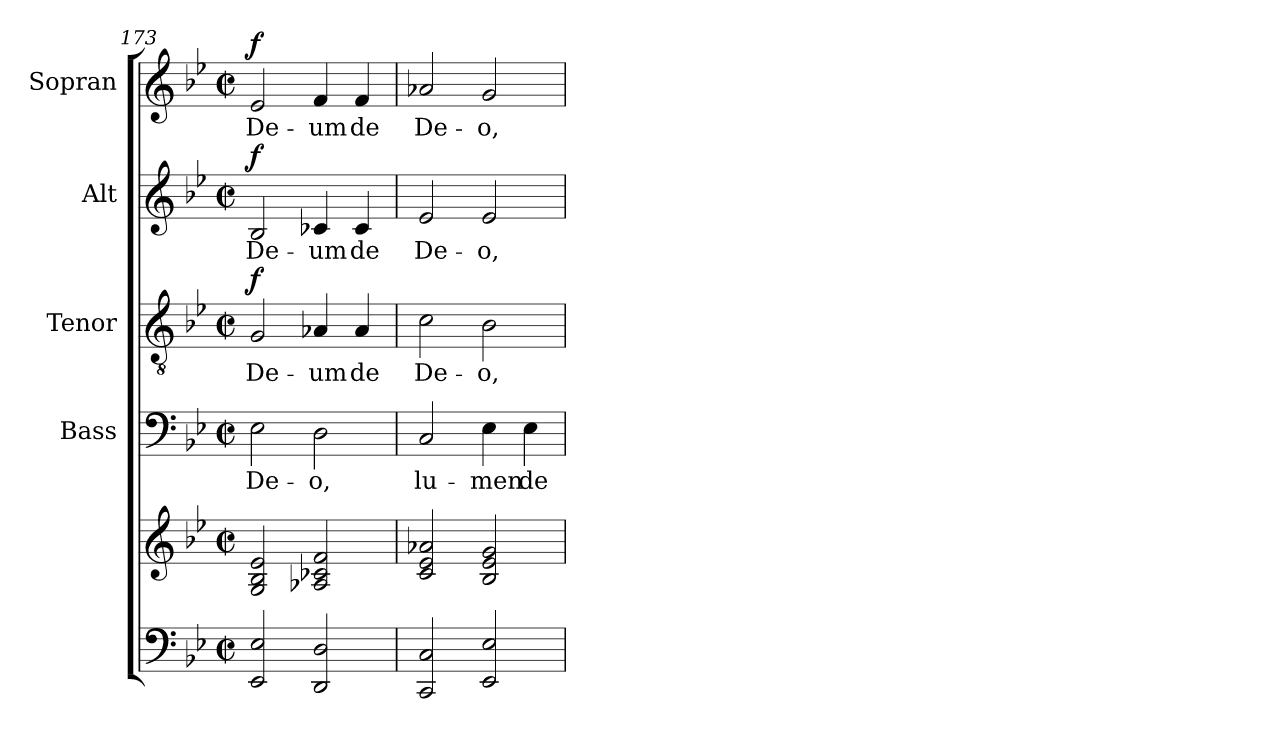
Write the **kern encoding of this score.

**kern	**kern	**kern	**text	**kern	**text	**dynam	**kern	**text	**dynam	**kern	**text	**dynam
*part5	*part5	*part4	*part4	*part3	*part3	*part3	*part2	*part2	*part2	*part1	*part1	*part1
*staff6	*staff5	*staff4	*staff4	*staff3	*staff3	*staff3	*staff2	*staff2	*staff2	*staff1	*staff1	*staff1
*	*	*I"Bass	*	*I"Tenor	*	*	*I"Alt	*	*	*I"Sopran	*	*
*	*	*I'B.	*	*I'T.	*	*	*I'A.	*	*	*I'S.	*	*
*clefF4	*clefG2	*clefF4	*	*clefGv2	*	*	*clefG2	*	*	*clefG2	*	*
*k[b-e-]	*k[b-e-]	*k[b-e-]	*	*k[b-e-]	*	*	*k[b-e-]	*	*	*k[b-e-]	*	*
*B-:	*B-:	*B-:	*	*B-:	*	*	*B-:	*	*	*B-:	*	*
*M2/2	*M2/2	*M2/2	*	*M2/2	*	*	*M2/2	*	*	*M2/2	*	*
*met(c|)	*met(c|)	*met(c|)	*	*met(c|)	*	*	*met(c|)	*	*	*met(c|)	*	*
=173	=173	=173	=173	=173	=173	=173	=173	=173	=173	=173	=173	=173
!	!	!	!LO:LY:b	!	!LO:LY:b	!LO:DY:a	!	!LO:LY:b	!LO:DY:a	!	!LO:LY:b	!LO:DY:a
2EE-/ 2E-/	2G/ 2B-/ 2e-/	2E-\	De-	2G/	De-	f	2B-/	De-	f	2e-/	De-	f
!	!	!	!LO:LY:b	!	!LO:LY:b	!	!	!LO:LY:b	!	!	!LO:LY:b	!
2DD/ 2D/	2A-X/ 2c-X/ 2f/	2D\	-o,	4A-X/	-um	.	4c-X/	-um	.	4f/	-um	.
!	!	!	!	!	!LO:LY:b	!	!	!LO:LY:b	!	!	!LO:LY:b	!
.	.	.	.	4A-/	de	.	4c-/	de	.	4f/	de	.
=174	=174	=174	=174	=174	=174	=174	=174	=174	=174	=174	=174	=174
!	!	!	!LO:LY:b	!	!LO:LY:b	!	!	!LO:LY:b	!	!	!LO:LY:b	!
2CC/ 2C/	2c/ 2e-/ 2a-X/	2C/	lu-	2c\	De-	.	2e-/	De-	.	2a-X/	De-	.
!	!	!	!LO:LY:b	!	!LO:LY:b	!	!	!LO:LY:b	!	!	!LO:LY:b	!
2EE-/ 2E-/	2B-/ 2e-/ 2g/	4E-\	-men	2B-\	-o,	.	2e-/	-o,	.	2g/	-o,	.
!	!	!	!LO:LY:b	!	!	!	!	!	!	!	!	!
.	.	4E-\	de	.	.	.	.	.	.	.	.	.
=	=	=	=	=	=	=	=	=	=	=	=	=
*-	*-	*-	*-	*-	*-	*-	*-	*-	*-	*-	*-	*-
